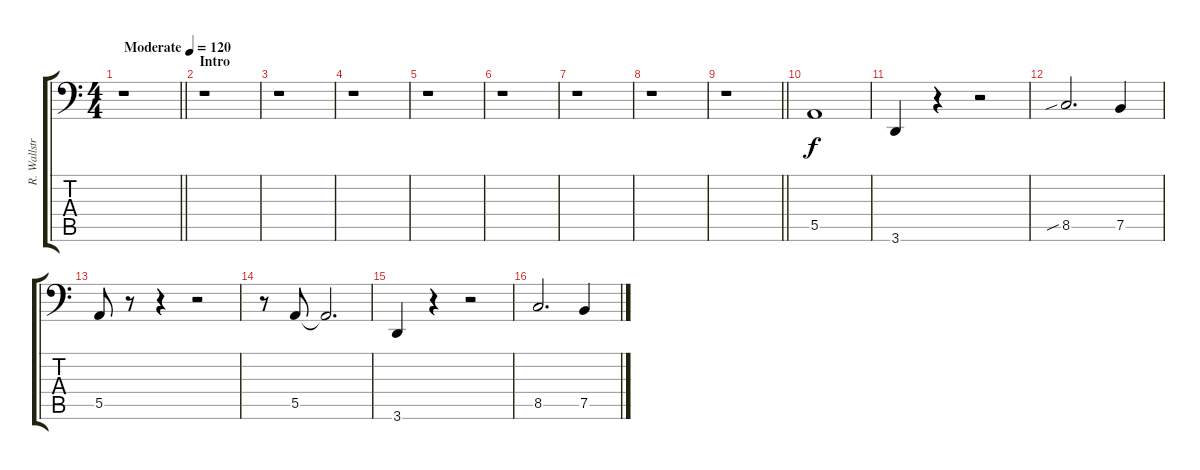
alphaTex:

\track ("R. Wallström (Bass)" "R. Wallstr") {instrument electricbassfinger}
\staff {score tabs}
\tuning (C3 G2 D2 A1 E1 B0) {hide}
\ts (4 4)
\tempo (120 "Moderate")
\clef f4
\barLineRight lightlight
\ks c
r.1{dy f instrument electricbassfinger} |
\section ("" "Intro")
r.1 |
r.1 |
r.1 |
r.1 |
r.1 |
r.1 |
r.1 |
\barLineRight lightlight
r.1 |
5.5.1 |
3.6.4 r.4 r.2 |
8.5{sib}.2{d} 7.5.4 |
5.5.8 r.8 r.4 r.2 |
r.8 5.5.8 5.5{t}.2{d} |
3.6.4 r.4 r.2 |
8.5.2{d} 7.5.4
